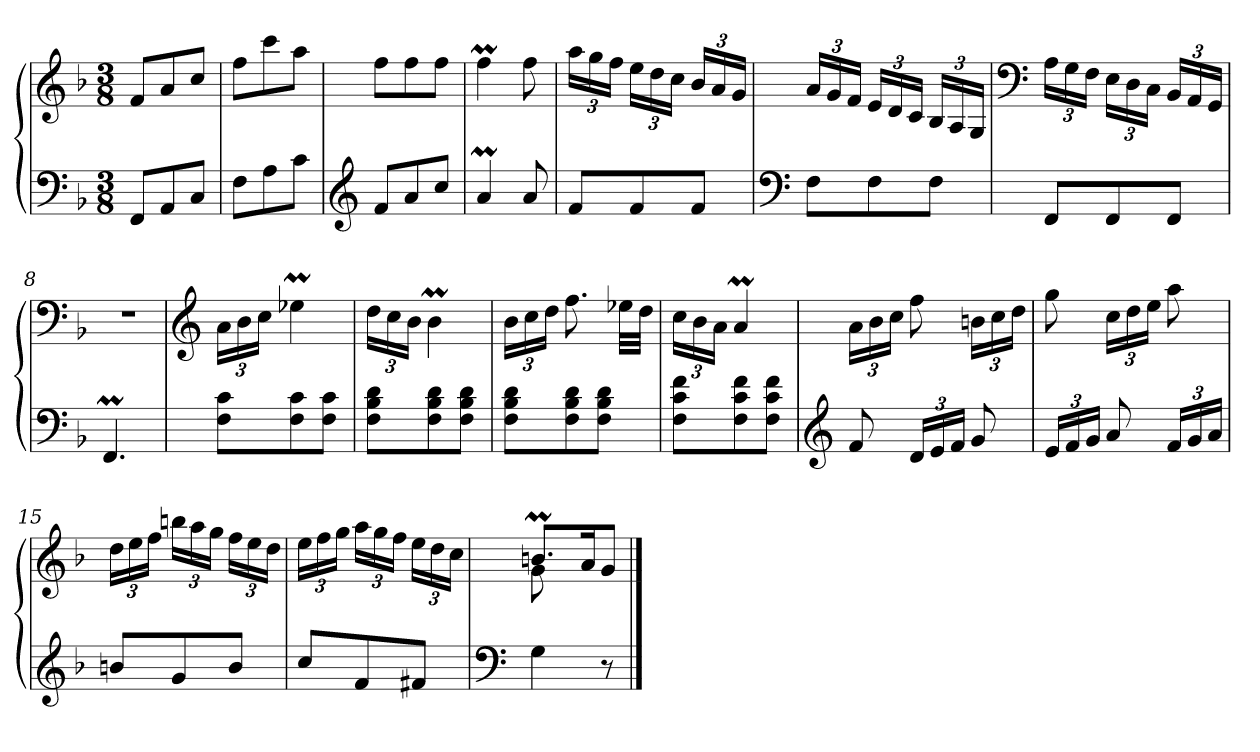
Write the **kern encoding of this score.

**kern	**kern
*part1	*part1
*staff2	*staff1
*clefF4	*clefG2
*k[b-]	*k[b-]
*F:	*F:
*M3/8	*M3/8
*MM80	*MM80
=1	=1
8FF/L	8f/L
8AA/	8a/
8C/J	8cc/J
=2	=2
8F\L	8ff\L
8A\	8ccc\
8c\J	8aa\J
=3	=3
*clefG2	*
8f/L	8ff\L
8a/	8ff\
8cc/J	8ff\J
=4	=4
4am/	4ffM\
8a/	8ff\
!!LO:LB:g=z
=5	=5
8f/L	24aa\LL
.	24gg\
.	24ff\JJ
8f/	24ee\LL
.	24dd\
.	24cc\JJ
8f/J	24b-/LL
.	24a/
.	24g/JJ
=6	=6
*clefF4	*
8F\L	24a/LL
.	24g/
.	24f/JJ
8F\	24e/LL
.	24d/
.	24c/JJ
8F\J	24B-/LL
.	24A/
.	24G/JJ
=7	=7
*	*clefF4
8FF/L	24A\LL
.	24G\
.	24F\JJ
8FF/	24E\LL
.	24D\
.	24C\JJ
8FF/J	24BB-/LL
.	24AA/
.	24GG/JJ
=8	=8
4.FFM/	4.r
!!LO:LB:g=z
=9	=9
*	*clefG2
8F\ 8c\L	24a\LL
.	24b-\
.	24cc\JJ
8F\ 8c\	4ee-XM\
8F\ 8c\J	.
=10	=10
8F\ 8B-\ 8d\L	24dd\LL
.	24cc\
.	24b-\JJ
8F\ 8B-\ 8d\	4b-M\
8F\ 8B-\ 8d\J	.
=11	=11
8F\ 8B-\ 8d\L	24b-\LL
.	24cc\
.	24dd\JJ
8F\ 8B-\ 8d\	8.ff\
8F\ 8B-\ 8d\J	.
.	32ee-X\LLL
.	32dd\JJJ
=12	=12
8F\ 8c\ 8f\L	24cc\LL
.	24b-\
.	24a\JJ
8F\ 8c\ 8f\	4am/
8F\ 8c\ 8f\J	.
!!LO:LB:g=z
=13	=13
*clefG2	*
8f/	24a\LL
.	24b-\
.	24cc\JJ
24d/LL	8ff\
24e/	.
24f/JJ	.
8g/	24bn\LL
.	24cc\
.	24dd\JJ
=14	=14
24e/LL	8gg\
24f/	.
24g/JJ	.
8a/	24cc\LL
.	24dd\
.	24ee\JJ
24f/LL	8aa\
24g/	.
24a/JJ	.
=15	=15
8bn/L	24dd\LL
.	24ee\
.	24ff\JJ
8g/	24bbn\LL
.	24aa\
.	24gg\JJ
8b/J	24ff\LL
.	24ee\
.	24dd\JJ
=16	=16
8cc/L	24ee\LL
.	24ff\
.	24gg\JJ
8f/	24aa\LL
.	24gg\
.	24ff\JJ
8f#X/J	24ee\LL
.	24dd\
.	24cc\JJ
=17	=17
*clefF4	*
*	*^
4G\	8.bnm/L	8g\
.	.	8ryy
.	16a/k	.
8r	8g/J	8ryy
*	*v	*v
==	==
*-	*-
